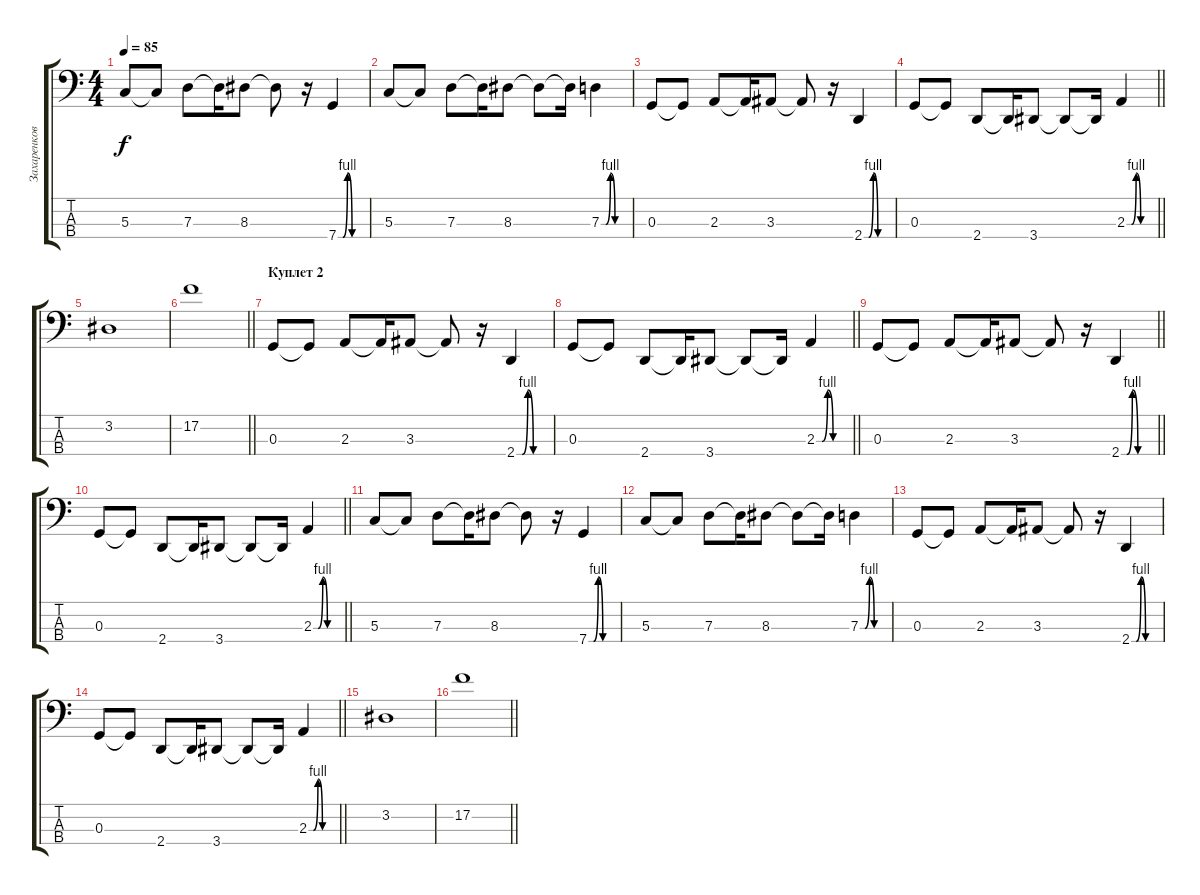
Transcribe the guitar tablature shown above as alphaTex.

\track ("Захаренков" "Захаренков") {instrument electricbasspick}
\staff {score tabs}
\tuning (F2 C2 G1 C1) {hide}
\ts (4 4)
\tempo 85
\clef f4
\ks c
5.3.8{dy f} 5.3{t}.8 7.3.8 7.3{t}.16 8.3.8 8.3{t}.8 r.16 7.4{be (custom 0 0 10 0 20 4 30 0 60 0)}.4 |
5.3.8 5.3{t}.8 7.3.8 7.3{t}.16 8.3.8 8.3{t}.8 8.3{t}.16 7.3{be (custom 0 0 10 0 20 4 30 0 60 0)}.4 |
0.3.8 0.3{t}.8 2.3.8 2.3{t}.16 3.3.8 3.3{t}.8 r.16 2.4{be (custom 0 0 10 0 20 4 30 0 60 0)}.4 |
\barLineRight lightlight
0.3.8 0.3{t}.8 2.4.8 2.4{t}.16 3.4.8 3.4{t}.8 3.4{t}.16 2.3{be (custom 0 0 10 0 20 4 30 0 60 0)}.4 |
\section ("" "")
3.2.1 |
\barLineRight lightlight
17.2.1 |
\section ("" "Куплет 2")
0.3.8 0.3{t}.8 2.3.8 2.3{t}.16 3.3.8 3.3{t}.8 r.16 2.4{be (custom 0 0 10 0 20 4 30 0 60 0)}.4 |
\barLineRight lightlight
0.3.8 0.3{t}.8 2.4.8 2.4{t}.16 3.4.8 3.4{t}.8 3.4{t}.16 2.3{be (custom 0 0 10 0 20 4 30 0 60 0)}.4 |
\barLineRight lightlight
0.3.8 0.3{t}.8 2.3.8 2.3{t}.16 3.3.8 3.3{t}.8 r.16 2.4{be (custom 0 0 10 0 20 4 30 0 60 0)}.4 |
\barLineRight lightlight
0.3.8 0.3{t}.8 2.4.8 2.4{t}.16 3.4.8 3.4{t}.8 3.4{t}.16 2.3{be (custom 0 0 10 0 20 4 30 0 60 0)}.4 |
5.3.8 5.3{t}.8 7.3.8 7.3{t}.16 8.3.8 8.3{t}.8 r.16 7.4{be (custom 0 0 10 0 20 4 30 0 60 0)}.4 |
5.3.8 5.3{t}.8 7.3.8 7.3{t}.16 8.3.8 8.3{t}.8 8.3{t}.16 7.3{be (custom 0 0 10 0 20 4 30 0 60 0)}.4 |
0.3.8 0.3{t}.8 2.3.8 2.3{t}.16 3.3.8 3.3{t}.8 r.16 2.4{be (custom 0 0 10 0 20 4 30 0 60 0)}.4 |
\barLineRight lightlight
0.3.8 0.3{t}.8 2.4.8 2.4{t}.16 3.4.8 3.4{t}.8 3.4{t}.16 2.3{be (custom 0 0 10 0 20 4 30 0 60 0)}.4 |
3.2.1 |
\barLineRight lightlight
17.2.1
